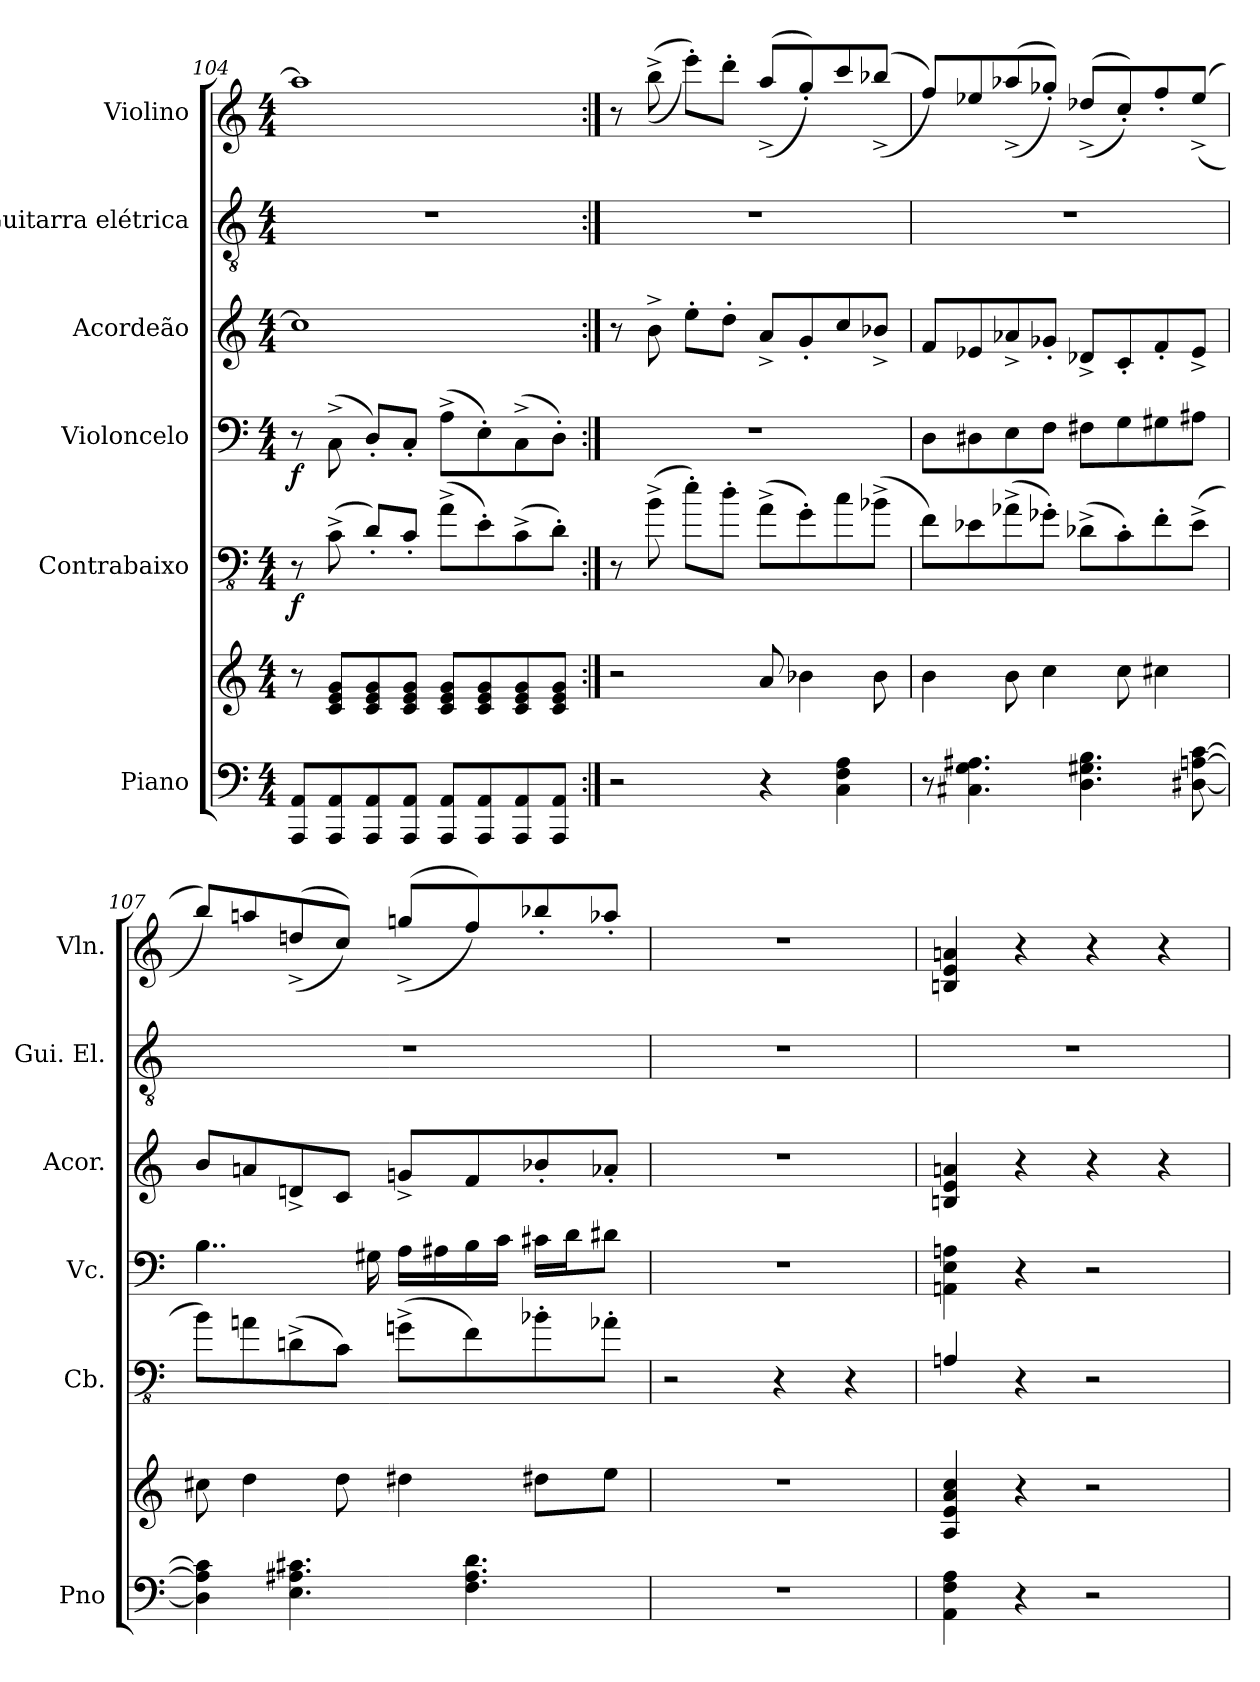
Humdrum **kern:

**kern	**kern	**kern	**dynam	**kern	**dynam	**kern	**kern	**kern
*part6	*part6	*part5	*part5	*part4	*part4	*part3	*part2	*part1
*staff7	*staff6	*staff5	*staff5	*staff4	*staff4	*staff3	*staff2	*staff1
*I"Piano	*	*I"Contrabaixo	*	*I"Violoncelo	*	*I"Acordeão	*I"Guitarra elétrica	*I"Violino
*I'Pno	*	*I'Cb.	*	*I'Vc.	*	*I'Acor.	*I'Gui. El.	*I'Vln.
*clefF4	*clefG2	*clefFv4	*	*clefF4	*	*clefG2	*clefGv2	*clefG2
*	*	*ITrd7c12	*	*	*	*	*	*
*k[]	*k[]	*k[]	*	*k[]	*	*k[]	*k[]	*k[]
*M4/4	*M4/4	*M4/4	*	*M4/4	*	*M4/4	*M4/4	*M4/4
=104	=104	=104	=104	=104	=104	=104	=104	=104
!	!	!	!LO:DY:b	!	!LO:DY:b	!	!	!
8AAA/ 8AA/L	8r	8r	f	8r	f	1cc]	1r	1aa]
8AAA/ 8AA/	8c/ 8e/ 8g/L	(8CC^\	.	(8C^\	.	.	.	.
8AAA/ 8AA/	8c/ 8e/ 8g/	8DD'/L)	.	8D'/L)	.	.	.	.
8AAA/ 8AA/J	8c/ 8e/ 8g/J	8CC'/J	.	8C'/J	.	.	.	.
8AAA/ 8AA/L	8c/ 8e/ 8g/L	(8AA^\L	.	(8A^\L	.	.	.	.
8AAA/ 8AA/	8c/ 8e/ 8g/	8EE'\)	.	8E'\)	.	.	.	.
8AAA/ 8AA/	8c/ 8e/ 8g/	(8CC^\	.	(8C^\	.	.	.	.
8AAA/ 8AA/J	8c/ 8e/ 8g/J	8DD'\J)	.	8D'\J)	.	.	.	.
=105:|!	=105:|!	=105:|!	=105:|!	=105:|!	=105:|!	=105:|!	=105:|!	=105:|!
2r	2r	8r	.	1r	.	8r	1r	8r
.	.	(8BB^\	.	.	.	8b^\	.	((8bb^\
.	.	8E'\L)	.	.	.	8ee'\L	.	8eee'\L))
.	.	8D'\J	.	.	.	8dd'\J	.	8ddd'\J
4r	8a/	(8AA^\L	.	.	.	8a^/L	.	((8aa^/L
.	4b-X\	8GG'\)	.	.	.	8g'/	.	8gg'/))
4C\ 4F\ 4A\	.	8C\	.	.	.	8cc/	.	8ccc/
.	8b-\	(8BB-X^\J	.	.	.	8b-X^/J	.	((8bb-X^/J
=106	=106	=106	=106	=106	=106	=106	=106	=106
8r	4b\	8FF\L)	.	8D\L	.	8f/L	1r	8ff/L))
4.C#X\ 4.G\ 4.A#X\	.	8EE-X\	.	8D#X\	.	8e-X/	.	8ee-X/
.	8b\	(8AA-X^\	.	8E\	.	8a-X^/	.	((8aa-X^/
.	4cc\	8GG-X'\J)	.	8F\J	.	8g-X'/J	.	8gg-X'/J))
4.D\ 4.G#X\ 4.B\	.	(8DD-X^\L	.	8F#X\L	.	8d-X^/L	.	((8dd-X^/L
.	8cc\	8CC'\)	.	8G\	.	8c'/	.	8cc'/))
.	4cc#X\	8FF'\	.	8G#X\	.	8f'/	.	8ff'/
[8D#X\ [8An\ [8c\	.	(8EE-^\J	.	8A#X\J	.	8e-^/J	.	((8ee-^/J
!!LO:LB:g=z
=107	=107	=107	=107	=107	=107	=107	=107	=107
4D#\] 4A\] 4c\]	8cc#X\	8BB\L)	.	4..B\	.	8b/L	1r	8bb/L))
.	4dd\	8AAn\	.	.	.	8an/	.	8aan/
4.E\ 4.A#X\ 4.c#X\	.	(8DDn^\	.	.	.	8dn^/	.	((8ddn^/
.	8dd\	8CC\J)	.	.	.	8c/J	.	8cc/J))
.	.	.	.	16G#X\	.	.	.	.
.	4dd#X\	(8GGn^\L	.	16A\LL	.	8gn^/L	.	((8ggn^/L
.	.	.	.	16A#X\	.	.	.	.
4.F\ 4.A#\ 4.d\	.	8FF\)	.	16B\	.	8f/	.	8ff/))
.	.	.	.	16c\JJ	.	.	.	.
.	8dd#X\L	8BB-X'\	.	16c#X\LL	.	8b-X'/	.	8bb-X'/
.	.	.	.	16d\J	.	.	.	.
.	8ee\J	8AA-X'\J	.	8d#X\J	.	8a-X'/J	.	8aa-X'/J
=108	=108	=108	=108	=108	=108	=108	=108	=108
1r	1r	2r	.	1r	.	1r	1r	1r
.	.	4r	.	.	.	.	.	.
.	.	4r	.	.	.	.	.	.
=109	=109	=109	=109	=109	=109	=109	=109	=109
4AA\ 4F\ 4A\	4A/ 4e/ 4a/ 4cc/	4AAAn/	.	4AAn\ 4E\ 4An\	.	4Bn/ 4e/ 4an/	1r	4Bn/ 4e/ 4an/
4r	4r	4r	.	4r	.	4r	.	4r
2r	2r	2r	.	2r	.	4r	.	4r
.	.	.	.	.	.	4r	.	4r
=	=	=	=	=	=	=	=	=
*-	*-	*-	*-	*-	*-	*-	*-	*-
